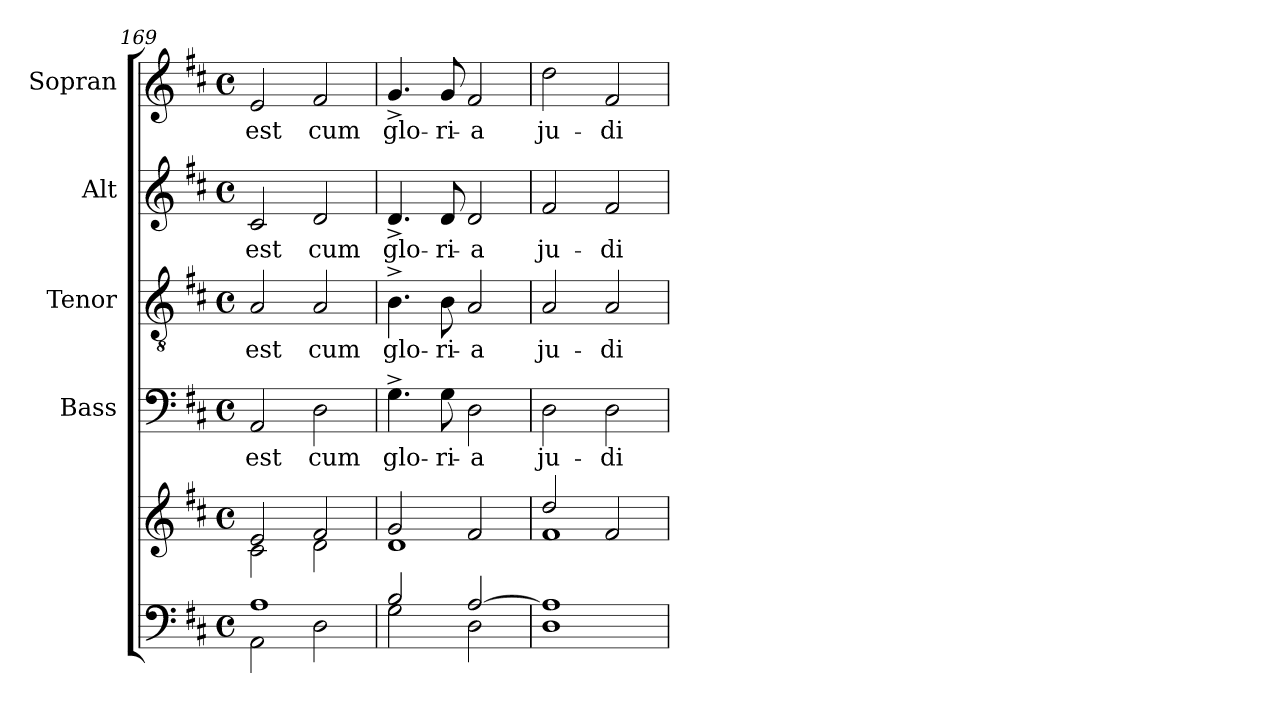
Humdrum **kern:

**kern	**kern	**kern	**text	**kern	**text	**kern	**text	**kern	**text
*part5	*part5	*part4	*part4	*part3	*part3	*part2	*part2	*part1	*part1
*staff6	*staff5	*staff4	*staff4	*staff3	*staff3	*staff2	*staff2	*staff1	*staff1
*	*	*I"Bass	*	*I"Tenor	*	*I"Alt	*	*I"Sopran	*
*	*	*I'B.	*	*I'T.	*	*I'A.	*	*I'S.	*
!!LO:LB:g=z
*clefF4	*clefG2	*clefF4	*	*clefGv2	*	*clefG2	*	*clefG2	*
*k[f#c#]	*k[f#c#]	*k[f#c#]	*	*k[f#c#]	*	*k[f#c#]	*	*k[f#c#]	*
*D:	*D:	*D:	*	*D:	*	*D:	*	*D:	*
*M4/4	*M4/4	*M4/4	*	*M4/4	*	*M4/4	*	*M4/4	*
*met(c)	*met(c)	*met(c)	*	*met(c)	*	*met(c)	*	*met(c)	*
=169	=169	=169	=169	=169	=169	=169	=169	=169	=169
*^	*^	*	*	*	*	*	*	*	*
!	!	!	!	!	!LO:LY:b	!	!LO:LY:b	!	!LO:LY:b	!	!LO:LY:b
1A	2AA\	2e/	2c#\	2AA/	est	2A/	est	2c#/	est	2e/	est
!	!	!	!	!	!LO:LY:b	!	!LO:LY:b	!	!LO:LY:b	!	!LO:LY:b
.	2D\	2f#/	2d\	2D\	cum	2A/	cum	2d/	cum	2f#/	cum
=170	=170	=170	=170	=170	=170	=170	=170	=170	=170	=170	=170
!	!	!	!	!	!LO:LY:b	!	!LO:LY:b	!	!LO:LY:b	!	!LO:LY:b
2B/	2G\	2g/	1d	4.G^>\	glo-	4.B^>\	glo-	4.d^>/	glo-	4.g^>/	glo-
!	!	!	!	!	!LO:LY:b	!	!LO:LY:b	!	!LO:LY:b	!	!LO:LY:b
.	.	.	.	8G\	-ri-	8B\	-ri-	8d/	-ri-	8g/	-ri-
!	!	!	!	!	!LO:LY:b	!	!LO:LY:b	!	!LO:LY:b	!	!LO:LY:b
[>2A/	2D\	2f#/	.	2D\	-a	2A/	-a	2d/	-a	2f#/	-a
=171	=171	=171	=171	=171	=171	=171	=171	=171	=171	=171	=171
!	!	!	!	!	!LO:LY:b	!	!LO:LY:b	!	!LO:LY:b	!	!LO:LY:b
1A]	1D	2dd/	1f#	2D\	ju-	2A/	ju-	2f#/	ju-	2dd\	ju-
!	!	!	!	!	!LO:LY:b	!	!LO:LY:b	!	!LO:LY:b	!	!LO:LY:b
.	.	2f#/	.	2D\	-di-	2A/	-di-	2f#/	-di-	2f#/	-di-
*v	*v	*	*	*	*	*	*	*	*	*	*
*	*v	*v	*	*	*	*	*	*	*	*
=	=	=	=	=	=	=	=	=	=
*-	*-	*-	*-	*-	*-	*-	*-	*-	*-
